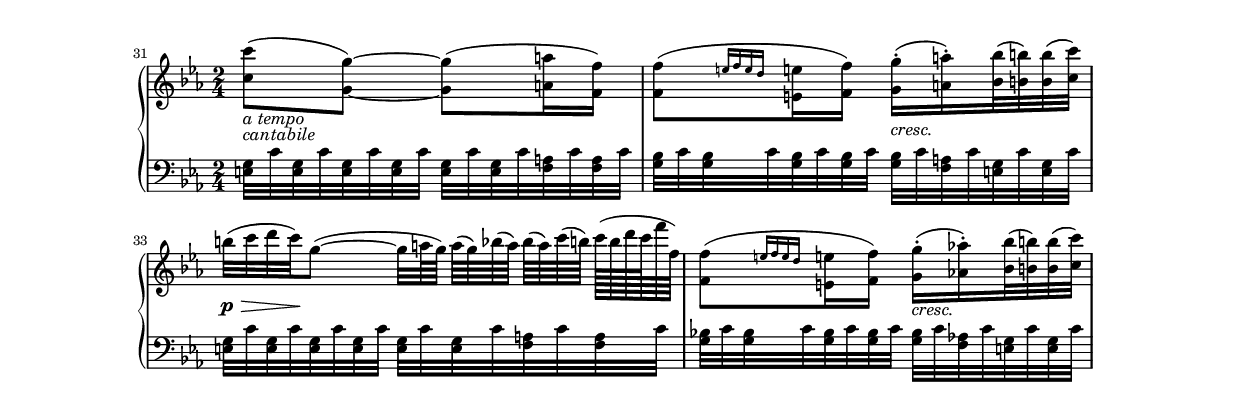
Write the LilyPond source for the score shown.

% Do not edit this file; it is automatically
% generated from Documentation/snippets/new
% This file is in the public domain.
%% Note: this file works from version 2.12.0
\version "2.13.31"
\include "english.ly"
#(set-global-staff-size 15)
\paper {
  line-width = 16\cm
  indent = 0\cm
}

% NR 1.2 Rhythms

\header {
  lsrtags = "headwords"
  texidoc = ""
  doctitle = "headword"
} % begin verbatim



% Beethoven, Op. 81a
% Piano sonata 26 - Das Lebewohl
% Movt II - Abwesenheit
% Measures 31 - 34

\layout {
  \context {
    \Score
    \override SpacingSpanner #'base-shortest-duration =
      #(ly:make-moment 1 40)
      %\override SpacingSpanner #'strict-grace-spacing = ##t
  }
}

\new PianoStaff <<

   % RH Staff
   \new Staff {
      \clef treble
      \key c \minor
      \time 2/4
      \set Score.currentBarNumber = #31

      <c''' c''>8 ( -\markup {
        \override #'(baseline-skip . 2) \italic \column {
          \line { a tempo }
          cantabile
        }
      }
      <g'' g'>8 )
      ~
      <g'' g'>8 (
      <a'' a'>16
      <f'' f'>16 )

      |

      \afterGrace
         <f'' f'>8 [ (
         {
            e''16 [
            f''16
            e''16
            d''16 ]
         }
      <e''! e'>16
      <f'' f'>16 ] )
      \once \override TextScript #'padding = #3.8
      <g'' g'>16 ( \staccato -\markup { \italic cresc. }
      <a'' a'>16 ) \staccato
      <bf'' bf'>32  (
      <b'' b'>32 )
      <b'' b'>32 (
      <c''' c''>32 )

      |

      \once \override DynamicLineSpanner #'padding = #2
      b''32 ( \p \>
      c'''32
      d'''32
      c'''32 ) \!
      g''8 (
      ~
      g''32 [
      a''64
      g''64 ) ]

      a''64 ( [
      g''64 )
      bf''64 (
      a''64 ) ]

      bf''64 ( [
      a''64 )
      c'''64 (
      b''64 ) ]

      c'''128 ( [
      b''128
      d'''128
      c'''128
      f'''64
      f''64 ) ]

      |

      \afterGrace
         <f'' f'>8 [ (
         {
            e''16 [
            f''16
            e''16
            d''16 ]
         }
      <e''! e'>16
      <f'' f'>16 ] )
      <g'' g'>16 ( \staccato -\markup { \italic cresc. }
      <af''! af'!>16 ) \staccato
      <bf'' bf'>32  (
      <b'' b'>32 )
      <b'' b'>32 (
      <c''' c''>32 )
   }

   % LH Staff
   \new Staff {
      \clef bass
      \key c \minor
      \time 2/4

      <g e>32
      c'32
      <g e>32
      c'32

      <g e>32
      c'32
      <g e>32
      c'32

      <g e>32
      c'32
      <g e>32
      c'32

      <a f>32
      c'32
      <a f>32
      c'32

      |

      <bf g>32
      c'32
      <bf g>32
      c'32

      <bf g>32
      c'32
      <bf g>32
      c'32

      <bf g>32
      c'32
      <a f>32
      c'32

      <g e>32
      c'32
      <g e>32
      c'32

      |

      <g e>32
      c'32
      <g e>32
      c'32

      <g e>32
      c'32
      <g e>32
      c'32

      <g e>32
      c'32
      <g e>32
      c'32

      <a f>32
      c'32
      <a f>32
      c'32

      |

      <bf! g>32
      c'32
      <bf g>32
      c'32

      <bf g>32
      c'32
      <bf g>32
      c'32

      <bf g>32
      c'32
      <af! f>32
      c'32

      <g e>32
      c'32
      <g e>32
      c'32
   }

>>
